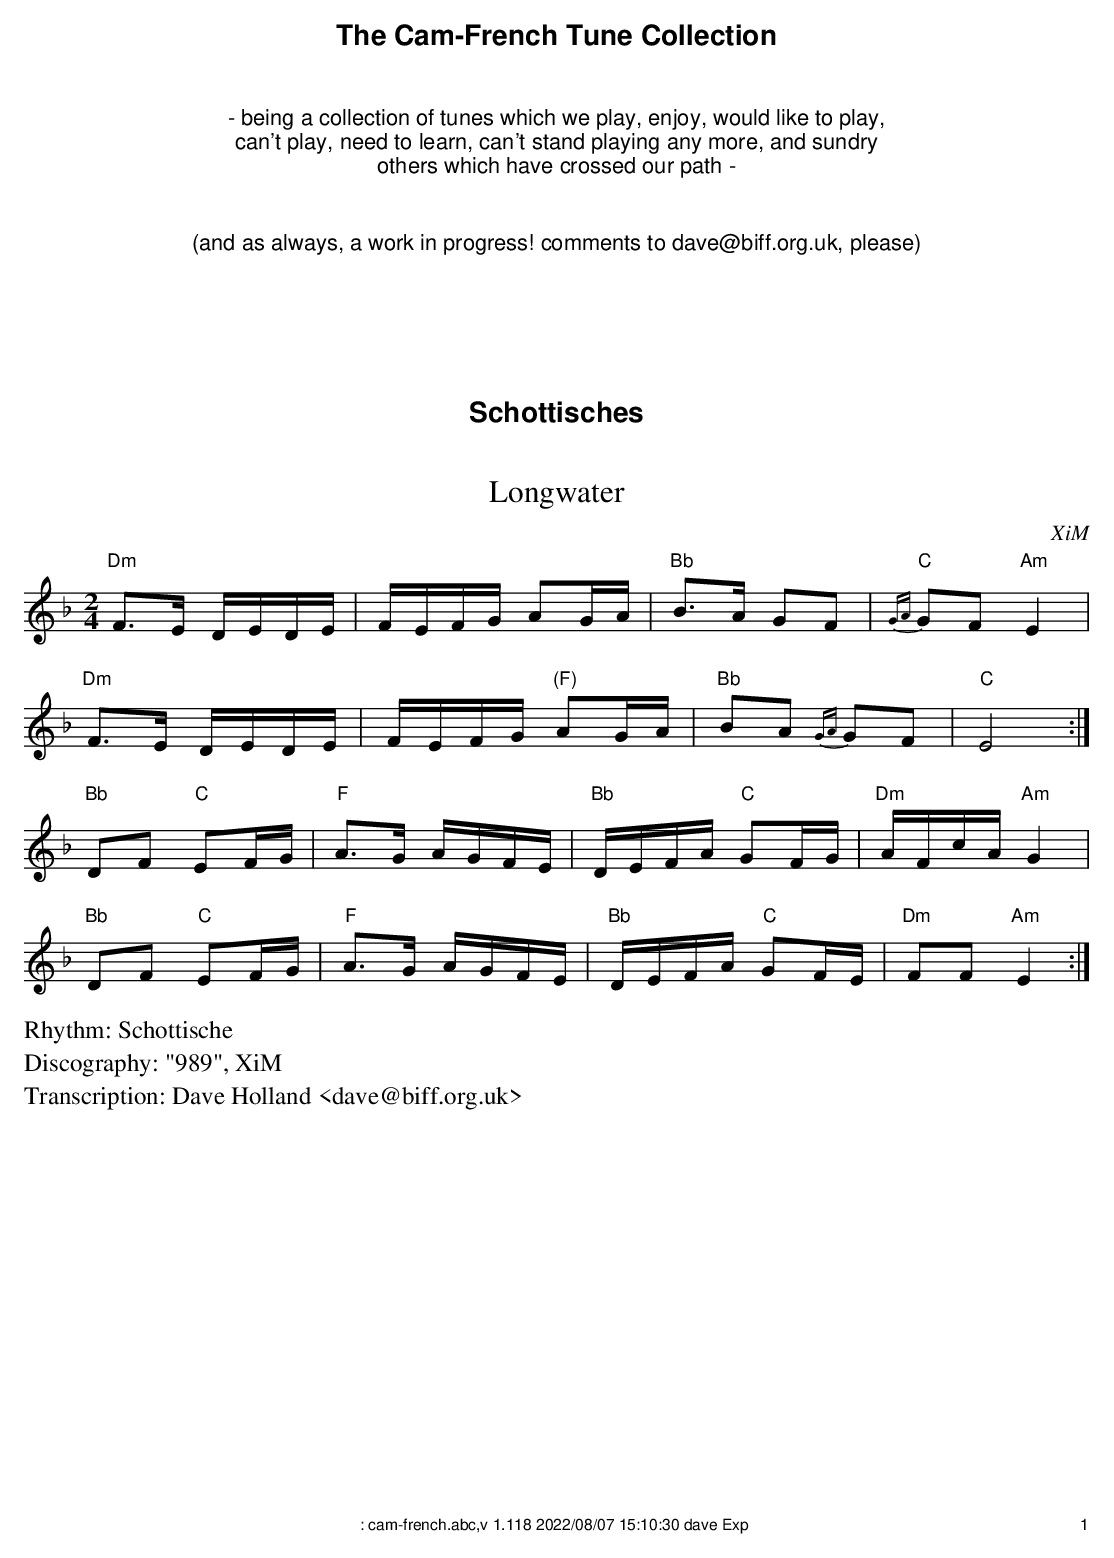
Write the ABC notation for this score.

X:1
T:Longwater
C:XiM
M:2/4
L:1/8
K:Dm
"Dm"F>E D/E/D/E/|F/E/F/G/ AG/A/|"B\b"B>A GF | "C"{GA}GF "Am"E2|
"Dm"F>E D/E/D/E/|F/E/F/G/ "(F)"AG/A/|"B\b"BA {GA}GF | "C"E4:|
"B\b"DF "C"EF/G/|"F"A>G A/G/F/E/|"B\b"D/E/F/A/ "C"GF/G/|"Dm"A/F/c/A/ "Am"G2|
"B\b"DF "C"EF/G/|"F"A>G A/G/F/E/|"B\b"D/E/F/A/ "C"GF/E/|"Dm"FF "Am"E2:|
